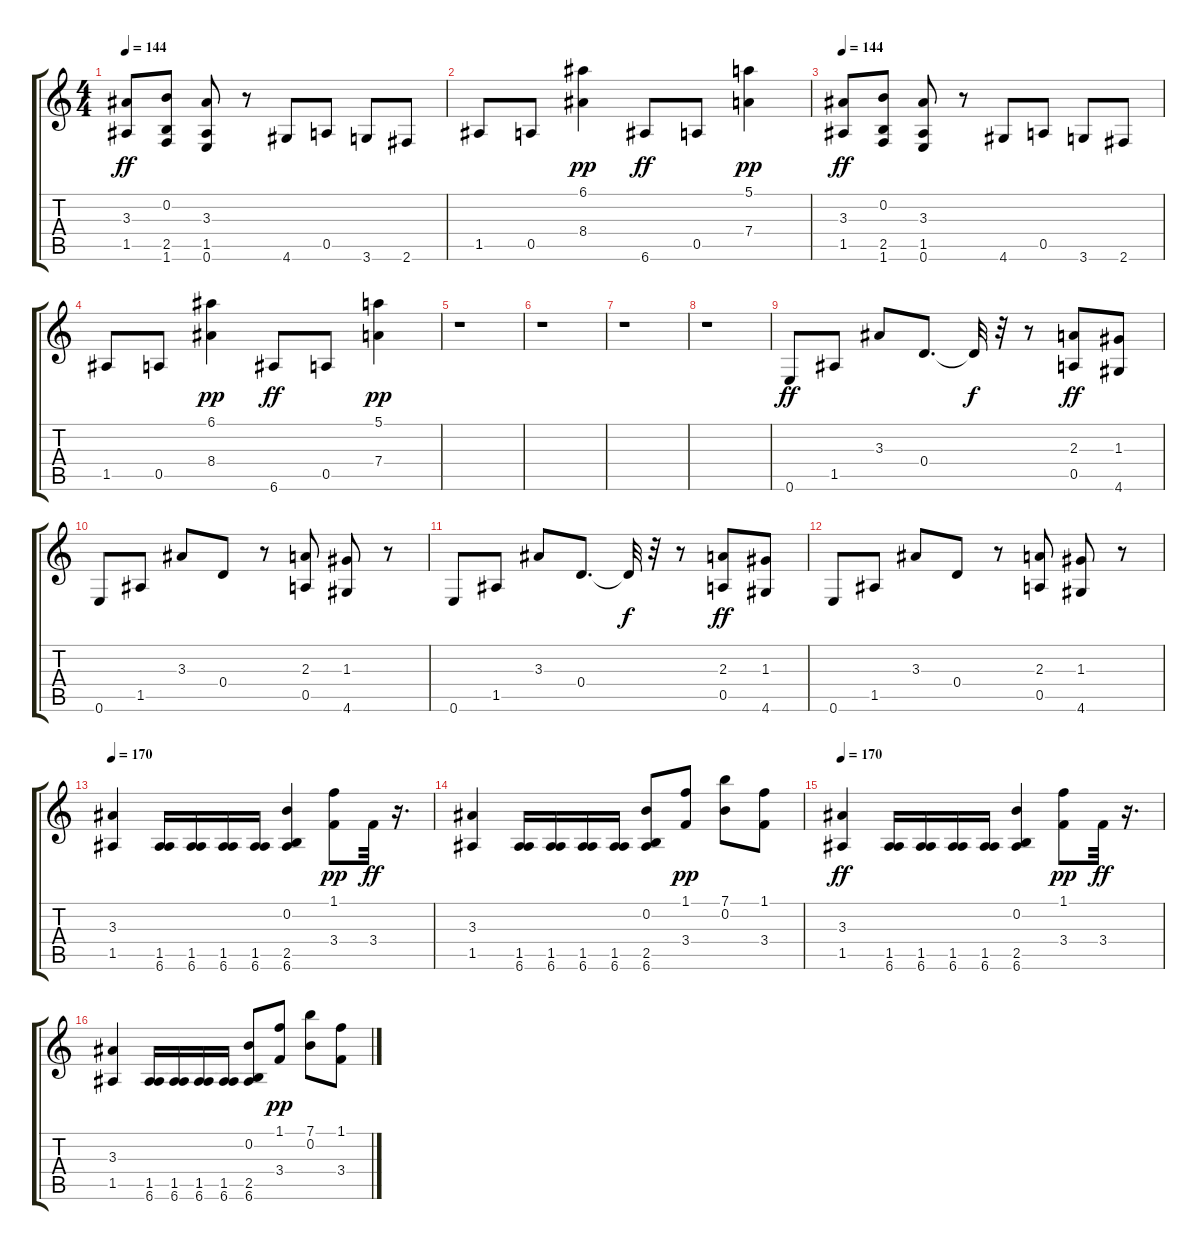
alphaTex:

\track "" {instrument distortionguitar}
\staff {score tabs}
\tuning (E4 B3 G3 D3 A2 E2) {hide}
\ts (4 4)
\tempo 144
\clef g2
\ks c
(3.3 1.5).8{dy ff} (0.2 2.5 1.6).8 (3.3 1.5 0.6).8 r.8 4.6.8 0.5.8 3.6.8 2.6.8 |
1.5.8 0.5.8 (6.1 8.4).4{dy pp} 6.6.8{dy ff} 0.5.8 (5.1 7.4).4{dy pp} |
\tempo 144
(3.3 1.5).8{dy ff} (0.2 2.5 1.6).8 (3.3 1.5 0.6).8 r.8 4.6.8 0.5.8 3.6.8 2.6.8 |
1.5.8 0.5.8 (6.1 8.4).4{dy pp} 6.6.8{dy ff} 0.5.8 (5.1 7.4).4{dy pp} |
r.1 |
r.1 |
r.1 |
r.1 |
0.6.8{dy ff} 1.5.8 3.3.8 0.4.8{d} 0.4{t}.32{dy f} r.32 r.8 (2.3 0.5).8{dy ff} (1.3 4.6).8 |
0.6.8 1.5.8 3.3.8 0.4.8 r.8 (2.3 0.5).8 (1.3 4.6).8 r.8 |
0.6.8 1.5.8 3.3.8 0.4.8{d} 0.4{t}.32{dy f} r.32 r.8 (2.3 0.5).8{dy ff} (1.3 4.6).8 |
0.6.8 1.5.8 3.3.8 0.4.8 r.8 (2.3 0.5).8 (1.3 4.6).8 r.8 |
\tempo 170
(3.3 1.5).4 (1.5 6.6).16 (1.5 6.6).16 (1.5 6.6).16 (1.5 6.6).16 (0.2 2.5 6.6).4 (1.1 3.4).8{dy pp} 3.4.32{dy ff} r.16{d} |
(3.3 1.5).4 (1.5 6.6).16 (1.5 6.6).16 (1.5 6.6).16 (1.5 6.6).16 (0.2 2.5 6.6).8 (1.1 3.4).8{dy pp} (7.1 0.2).8 (1.1 3.4).8 |
\tempo 170
(3.3 1.5).4{dy ff} (1.5 6.6).16 (1.5 6.6).16 (1.5 6.6).16 (1.5 6.6).16 (0.2 2.5 6.6).4 (1.1 3.4).8{dy pp} 3.4.32{dy ff} r.16{d} |
(3.3 1.5).4 (1.5 6.6).16 (1.5 6.6).16 (1.5 6.6).16 (1.5 6.6).16 (0.2 2.5 6.6).8 (1.1 3.4).8{dy pp} (7.1 0.2).8 (1.1 3.4).8
